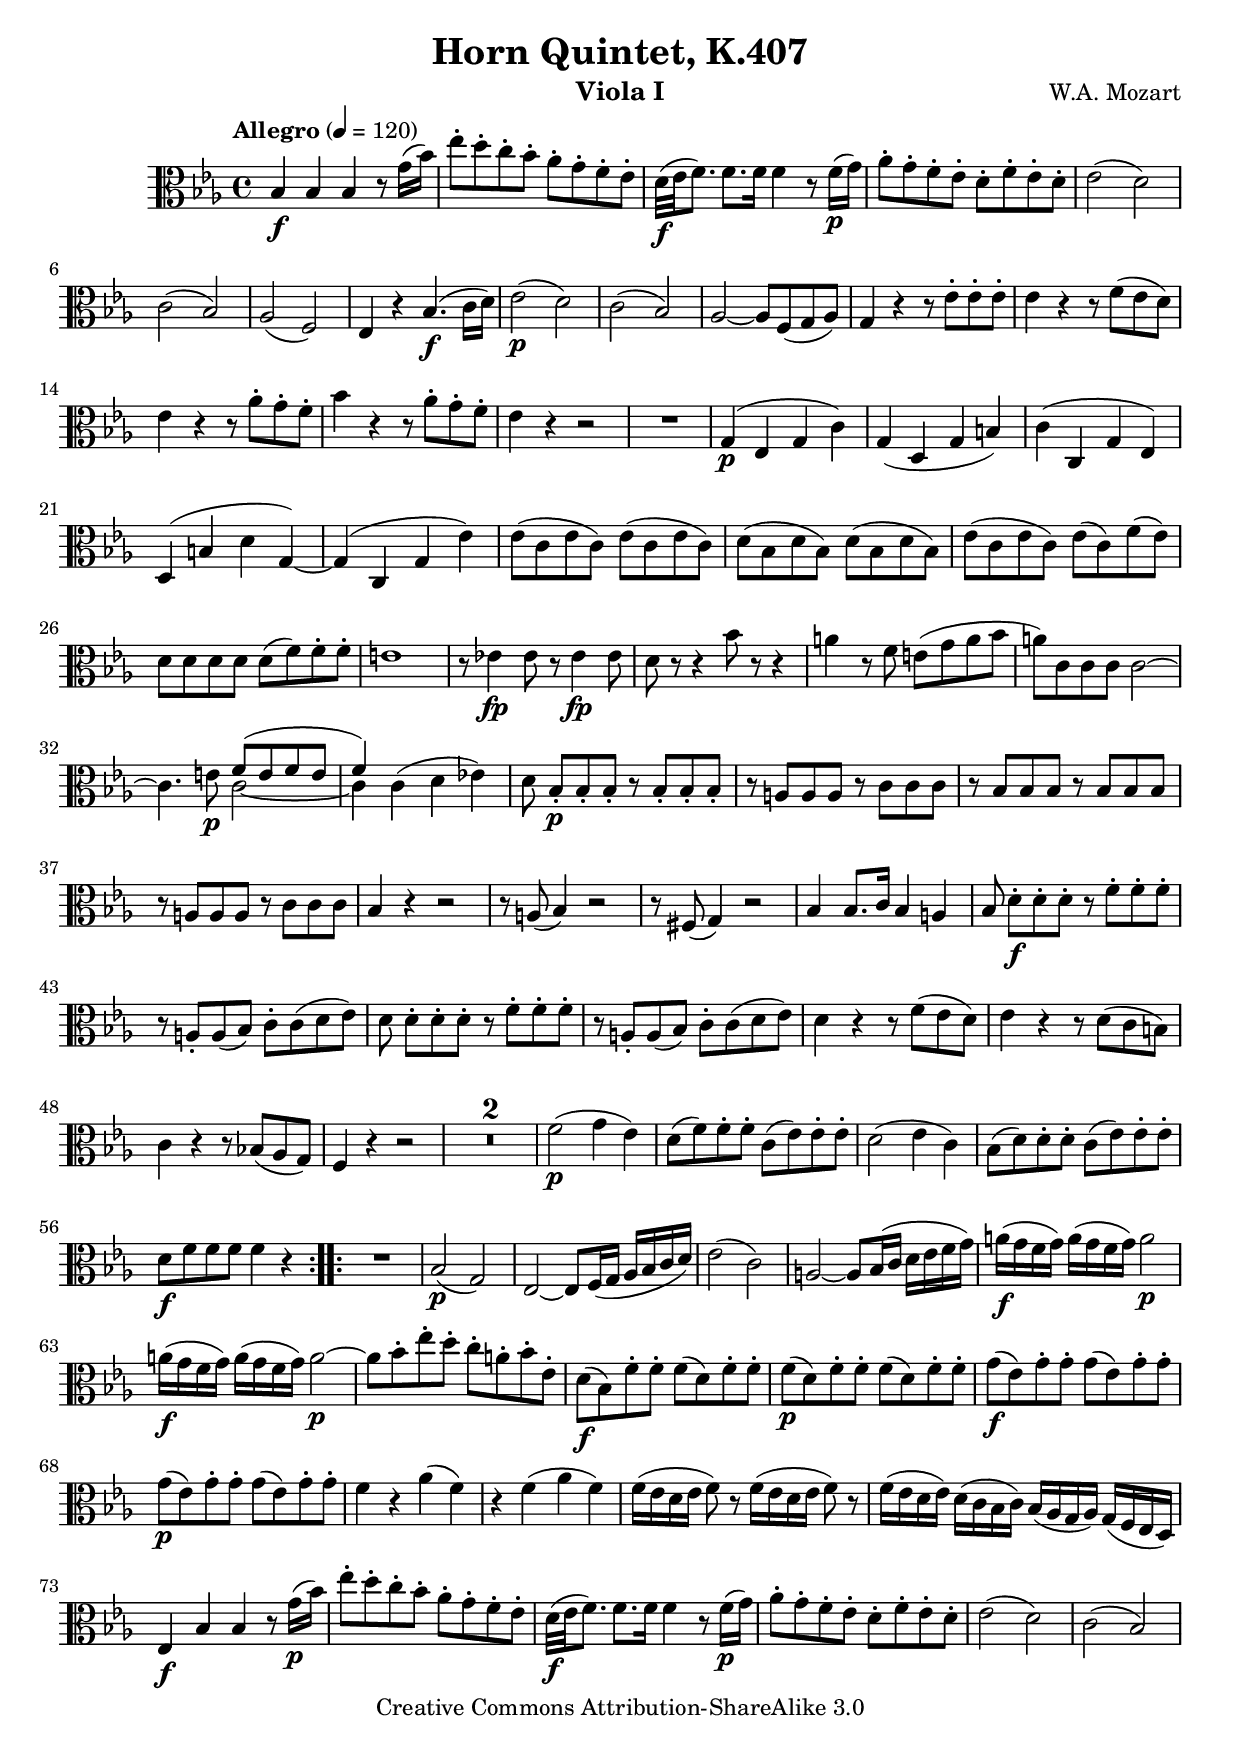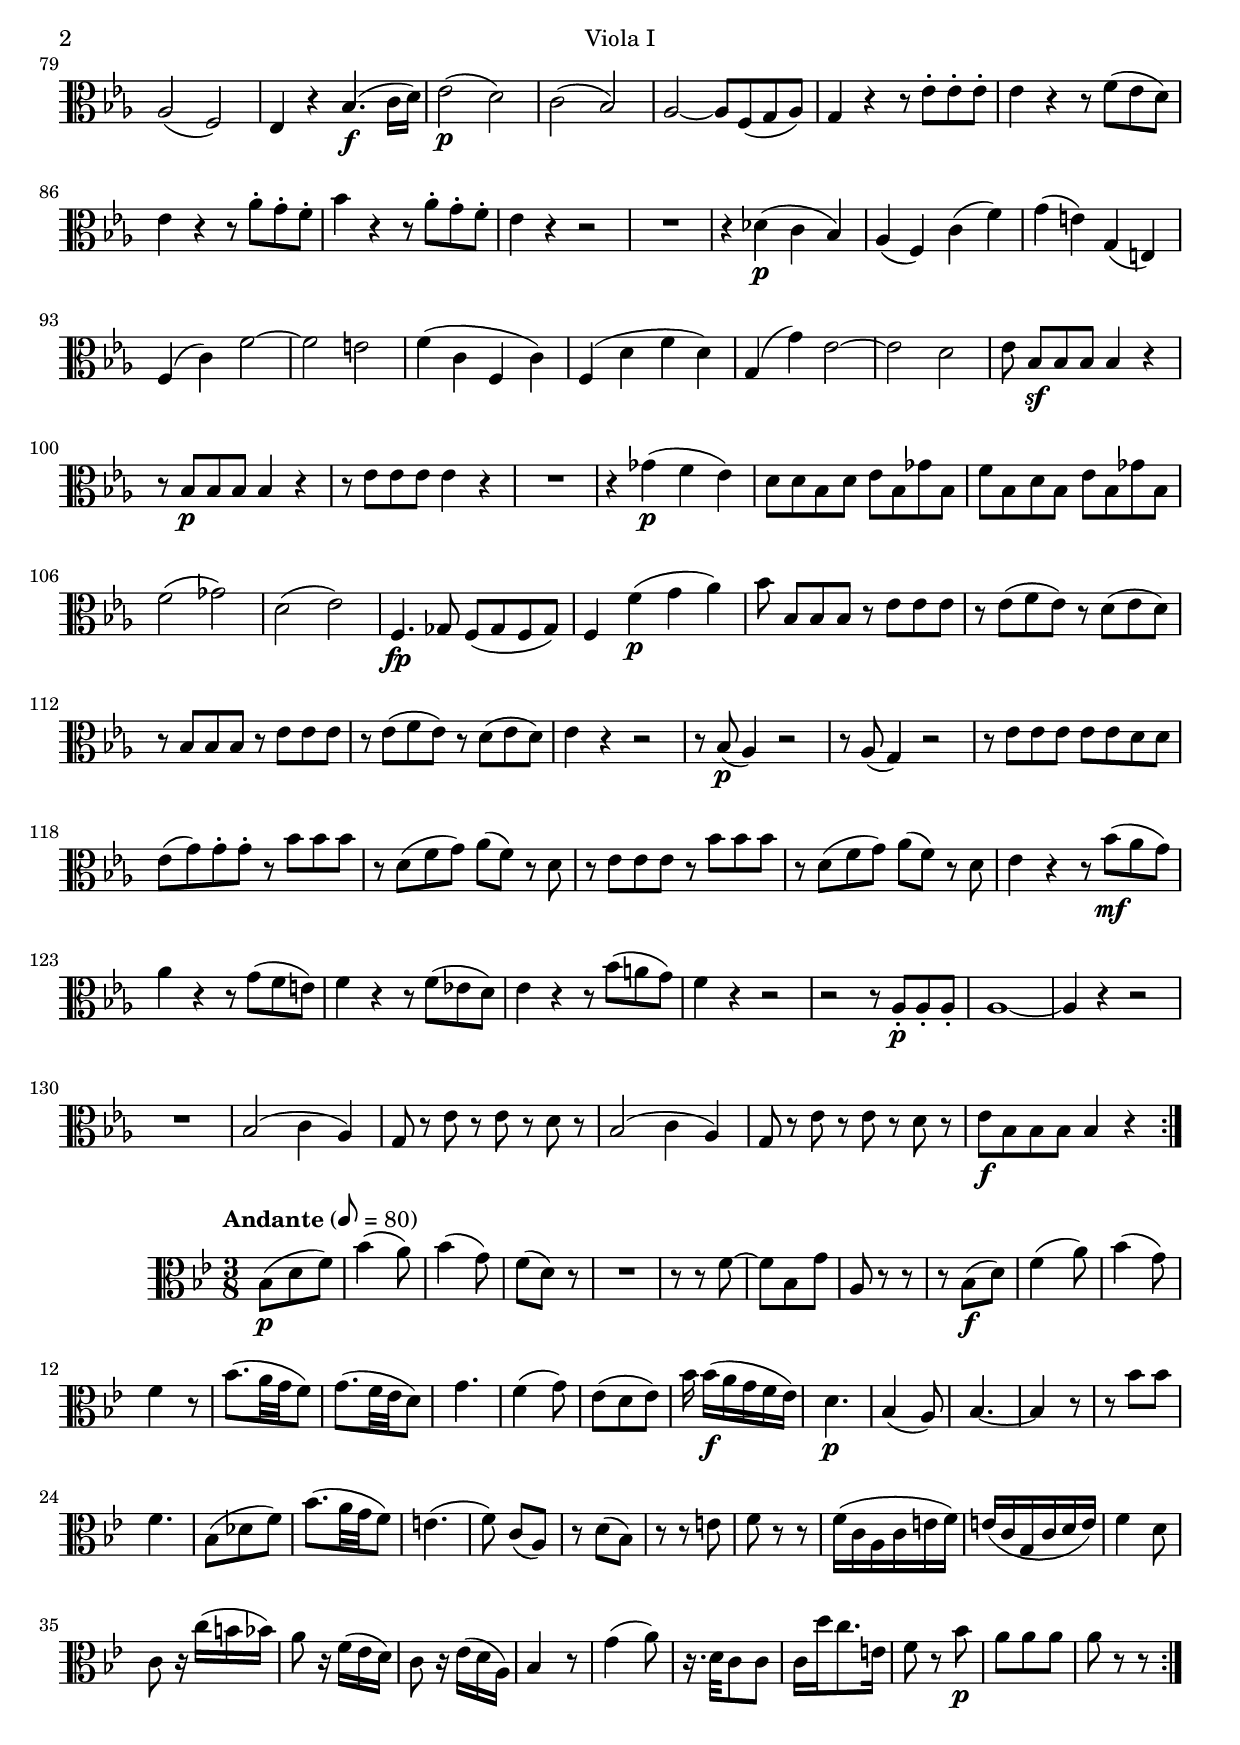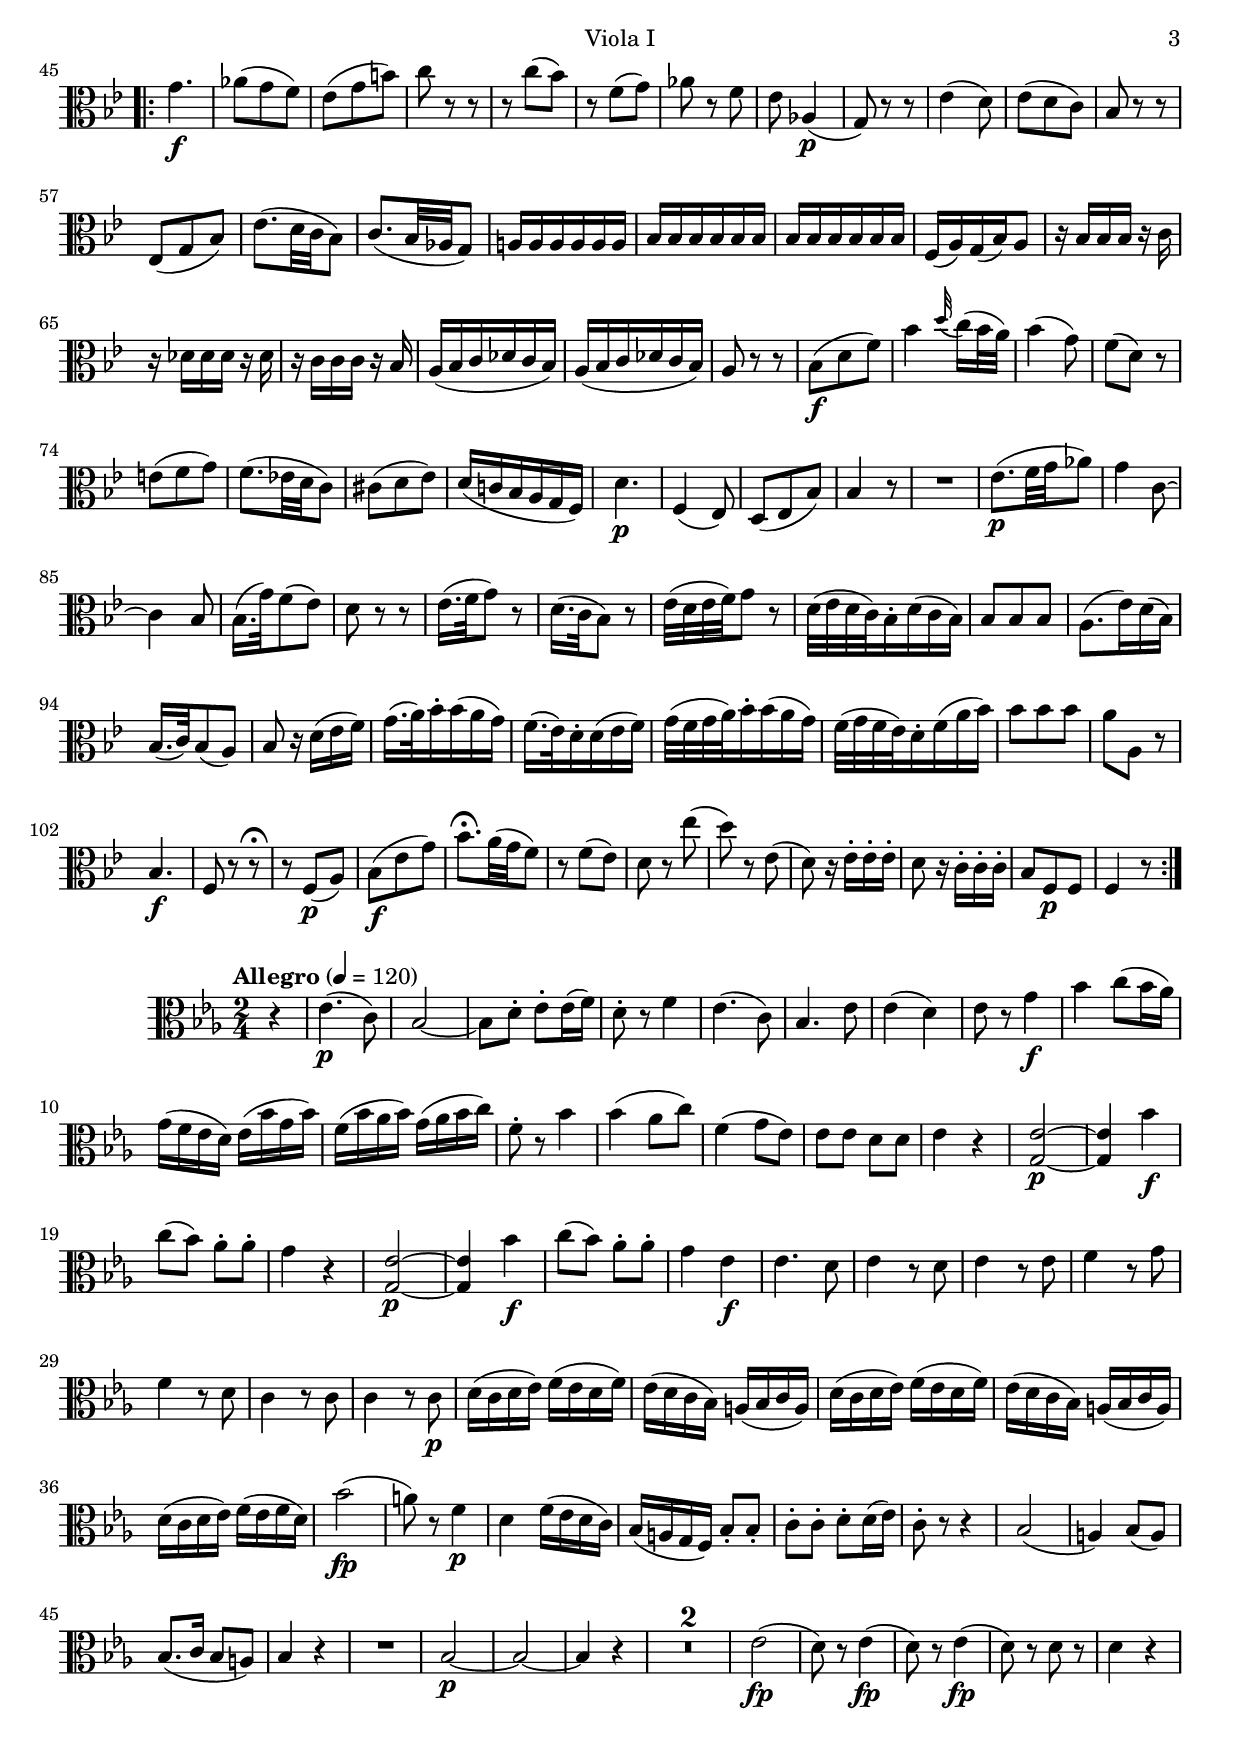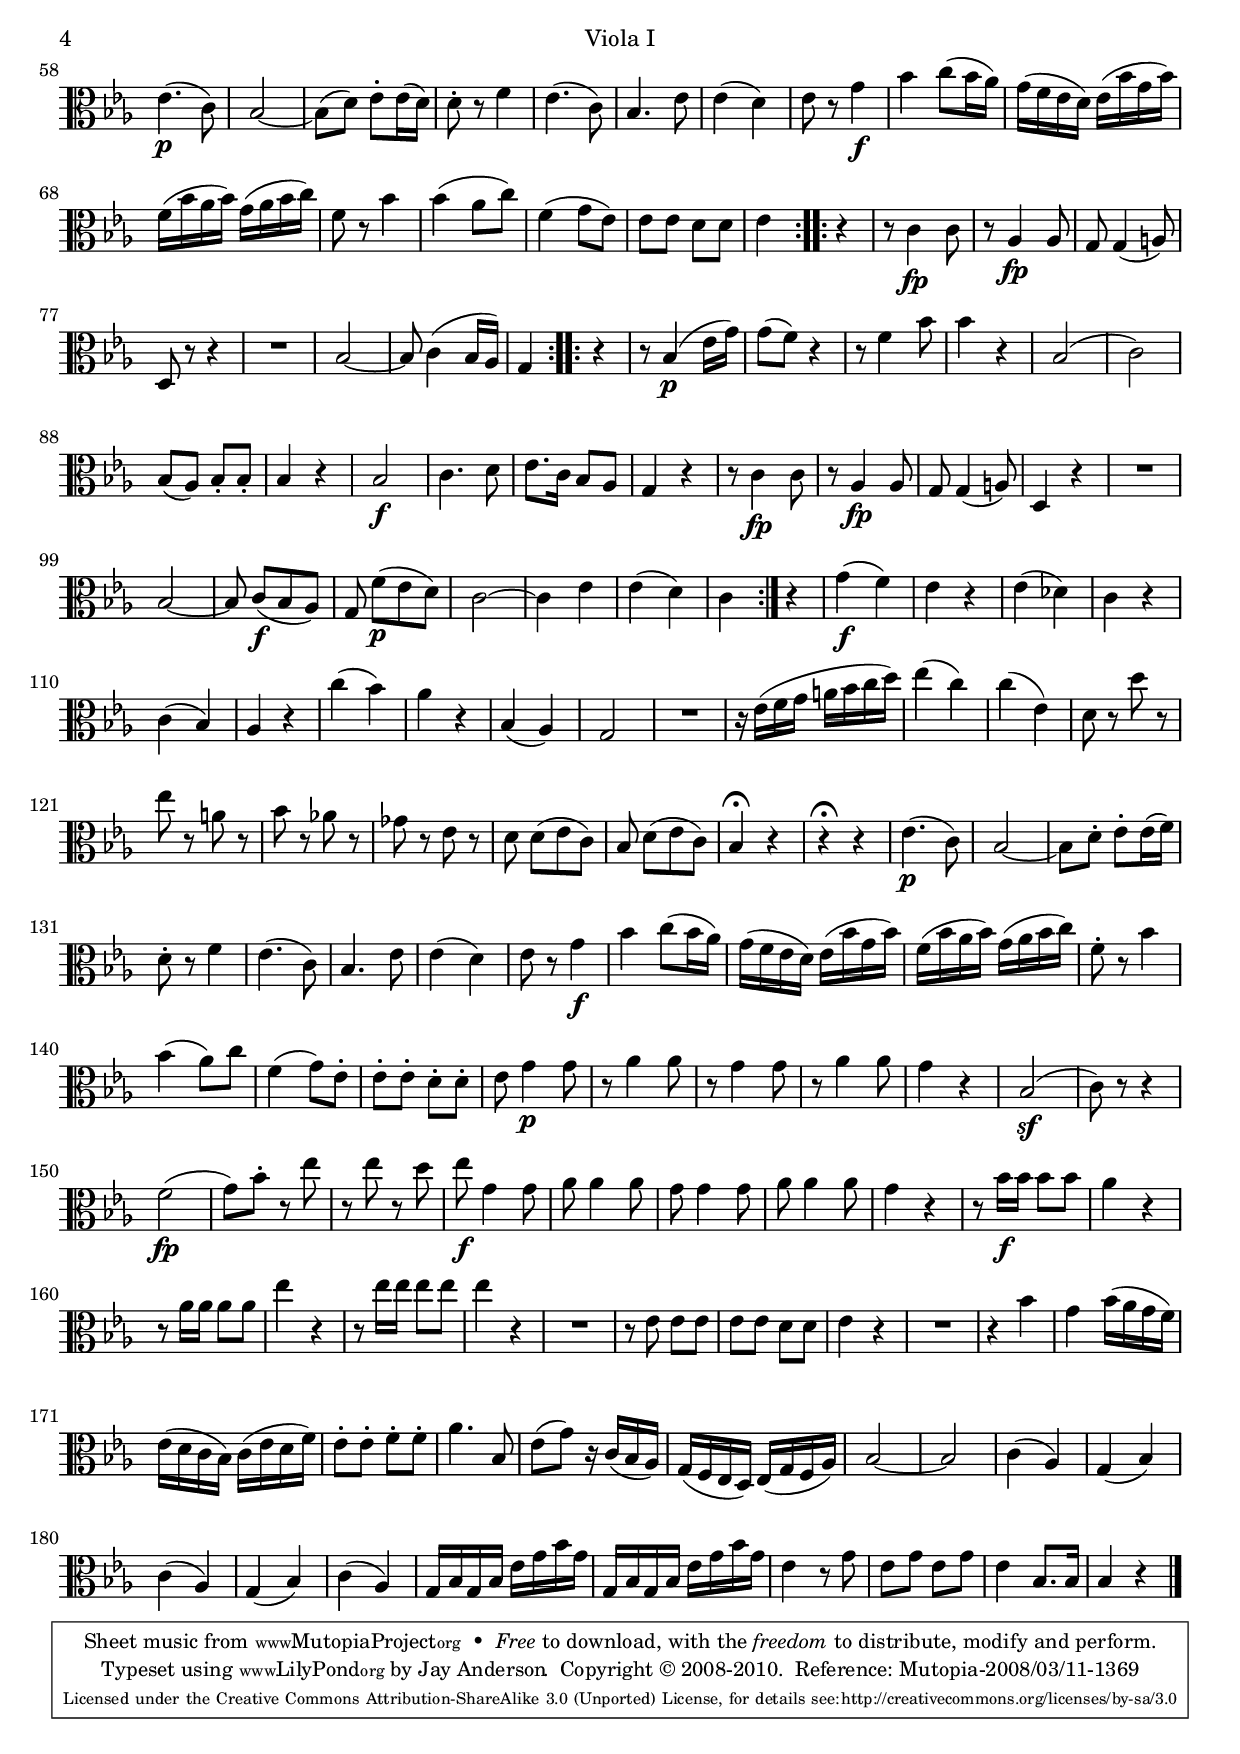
\version "2.13.18"

\include "defs.ily" 
\version "2.13.18"

violaOneMvtI = \relative c'
{
  \clef alto
  \key ees \major
  bes4\f bes bes r8 g'16( bes) |
  ees8-. d-. c-. bes-. aes-. g-. f-. ees-. |
  d32(\f ees f8.) f f16 f4 r8 f16(\p g) |
  aes8-. g-. f-. ees-. d-. f-. ees-. d-. |
  ees2( d) |
  c( bes) |
  aes( f) |
  ees4 r bes'4.(\f c16 d) |
  ees2(\p d) |
  c( bes) |
  aes2~ aes8 f( g aes) |
  g4 r r8 ees'-. ees-. ees-. |
  ees4 r r8 f( ees d) |
  ees4 r r8 aes-. g-. f-. |
  bes4 r r8 aes-. g-. f-. |
  ees4 r r2 |
  R1 |
  g,4(\p ees g c) |
  g( d g b) |
  c( c, g' ees) |
  d( b' d g,~) |
  g( c, g' ees') |
  \repeat unfold 2 {ees8( c ees c)} |
  \repeat unfold 2 {d8( bes d bes)} |
  ees( c ees c) ees( c) f( ees) |
  d d d d d( f) f-. f-. |
  e1 |
  r8 ees4\fp ees8 r ees4\fp ees8 |
  d8 r r4 bes'8 r r4 |
  a4 r8 f e( g a bes |
  a8) c, c c c2~ |
  c4. e8\p << {f8( e f e | f4)} \\ {c2~ | c4} >> c4( d ees) |
  d8 bes[-.\p bes-. bes]-. r bes-. bes-. bes-. |
  r a a a r c c c |
  r bes bes bes r bes bes bes |
  r a a a r c c c |
  bes4 r r2 |
  r8 a( bes4) r2 |
  r8 fis( g4) r2 |
  bes4 bes8. c16 bes4 a |
  bes8 d[-.\f d-. d]-. r f-. f-. f-. |
  r a,-. a( bes) c-. c( d ees) |
  d d[-. d-. d]-. r f-. f-. f-. |
  r a,-. a( bes) c-. c( d ees) |
  d4 r r8 f( ees d) |
  ees4 r r8 d( c b) |
  c4 r r8 bes( aes g) |
  f4 r r2 |
  R1*2 |
  f'2(\p g4 ees) |
  d8( f) f-. f-. c( ees) ees-. ees-. |
  d2( ees4 c) |
  bes8( d) d-. d-. c( ees) ees-. ees-. |
  d\f f f f f4 r |

  %repeat
  R1 |
  bes,2(\p g) |
  ees2~ ees8 f16( g aes bes c d) |
  ees2( c) |
  a2~ a8 bes16( c d ees f g) |
  a16(\f g f g) a( g f g) a2\p |
  a16(\f g f g) a( g f g) a2~\p |
  a8 bes-. ees-. d-. c-. a-. bes-. ees,-. |
  d(\f bes) f'-. f-. f( d) f-. f-. |
  f(\p d) f-. f-.  f( d) f-. f-. |
  g(\f ees) g-. g-.  g( ees) g-. g-. |
  g(\p ees) g-. g-.  g( ees) g-. g-. |
  f4 r aes( f) |
  r f( aes f) |
  f16( ees d ees f8) r f16( ees d ees f8) r |
  f16( ees d ees) d( c bes c) bes( aes g aes) g( f ees d) |
  ees4\f bes' bes r8 g'16(\p bes) |
  ees8-. d-. c-. bes-. aes-. g-. f-. ees-. |
  d32(\f ees f8.) f f16 f4 r8 f16(\p g) |
  aes8-. g-. f-. ees-. d-. f-. ees-. d-. |
  ees2( d) |
  c( bes) |
  aes( f) |
  ees4 r bes'4.(\f c16 d) |
  ees2(\p d) |
  c( bes) |
  aes2~ aes8 f( g aes) |
  g4 r r8 ees'-. ees-. ees-. |
  ees4 r r8 f( ees d) |
  ees4 r r8 aes-. g-. f-. |
  bes4 r r8 aes-. g-. f-. |
  ees4 r r2 |
  R1 |
  r4 des(\p c bes) |
  aes( f) c'( f) |
  g( e) g,( e) |
  f( c') f2~ |
  f e |
  f4( c f, c') |
  f,( d' f d) |
  g,( g') ees2~ |
  ees d |
  ees8 bes[\sf bes bes] bes4 r |
  r8 bes\p bes bes bes4 r |
  r8 ees ees ees ees4 r |
  R1 |
  r4 ges(\p f ees) |
  d8 d bes d ees bes ges' bes, |
  f' bes, d bes ees bes ges' bes, |
  f'2( ges) |
  d( ees) |
  f,4.\fp ges8 f( ges f ges) |
  f4 f'(\p g aes) |
  bes8 bes,[ bes bes] r ees ees ees |
  r ees( f ees) r d( ees d) |
  r bes bes bes r ees ees ees |
  r ees( f ees) r d( ees d) |
  ees4 r r2 |
  r8 bes(\p aes4) r2 |
  r8 aes( g4) r2 |
  r8 ees' ees ees ees ees d d |
  ees( g) g-. g-. r bes bes bes |
  r8 d,( f g) aes( f) r d |
  r ees ees ees r bes' bes bes |
  r8 d,( f g) aes( f) r d |
  ees4 r r8 bes'(\mf aes g) |
  aes4 r r8 g( f e) |
  f4 r r8 f( ees d) |
  ees4 r r8 bes'( a g) |
  f4 r r2 |
  r2 r8 aes,-.\p aes-. aes-. |
  aes1~ |
  aes4 r r2 |
  R1 |
  bes2( c4 aes) |
  g8 r ees' r ees r d r |
  bes2( c4 aes) |
  g8 r ees' r ees r d r |
  ees8\f bes bes bes bes4 r |
}

violaOneMvtII = \relative c'
{
  \clef alto
  \key bes \major
  bes8(\p d f) |
  bes4( a8) |
  bes4( g8) |
  f( d) r |
  R4. |
  r8 r f~ |
  f bes, g' |
  a, r r |
  r bes(\f d) |
  f4( a8) |
  bes4( g8) |
  f4 r8 |
  bes8.( a32 g f8) |
  g8.( f32 ees d8) |
  g4. |
  f4( g8) |
  ees8( d ees) |
  bes'16 bes[(\f a g f ees]) |
  d4.\p |
  bes4( a8) |
  bes4.~ |
  bes4 r8 |
  r8 bes' bes |
  f4. |
  bes,8( des f) |
  bes8.( a32 g f8) |
  e4.( |
  f8) c[( a]) |
  r d( bes) |
  r r e |
  f r r |
  f16( c a c e f) |
  e( c g c d e) |
  f4 d8 |
  c r16 c'( b bes) |
  a8 r16 f( ees d) |
  c8 r16 ees( d a) |
  bes4 r8 |
  g'4( a8) |
  r16. d,32 c8 c |
  c16 d' c8. e,16 |
  f8 r bes\p |
  a a a |
  a r r |

  %repeat
  g4.\f |
  aes8( g f) |
  ees( g b) |
  c r r |
  r c( bes) |
  r f( g) |
  aes r f |
  ees aes,4(\p |
  g8) r r |
  ees'4( d8) |
  ees8( d c) |
  bes r r |
  ees,( g bes) |
  ees8.( d32 c bes8) |
  c8.( bes32 aes g8) |
  \repeat unfold 6 a16 |
  \repeat unfold 12 bes16 |
  f16( a) g( bes) a8 |
  r16 bes bes bes r c |
  r des des des r des |
  r c c c r bes |
  \repeat unfold 2
  {
    a( bes c des c bes) |
  }
  a8 r r |
  bes(\f d f) |
  bes4 \appoggiatura d32 c16( bes32 a) |
  bes4( g8) |
  f( d) r |
  e( f g) |
  f8.( ees32 d c8) |
  cis( d ees) |
  d16( c bes a g f) |
  d'4.\p |
  f,4( ees8) |
  d( ees bes') |
  bes4 r8 |
  R4. |
  ees8.(\p f32 g aes8) |
  g4 c,8~ |
  c4 bes8 |
  bes16.( g'32) f8( ees) |
  d r r |
  ees16.( f32 g8) r |
  d16.( c32 bes8) r |
  ees32( d ees f) g8 r |
  d32( ees d c) bes16-. d( c bes) |
  bes8 bes bes |
  a8.( ees'16) d( bes) |
  bes16.( c32) bes8( a) |
  bes r16 d( ees f) |
  g16.( a32) bes16-. bes( a g) |
  f16.( ees32) d16-. d( ees f) |
  g32( f g a) bes16-. bes( a g) |
  f32( g f ees) d16-. f( a bes) |
  bes8 bes bes |
  a a, r |
  bes4.\f |
  f8 r r\fermata |
  r f(\p a) |
  bes(\f ees g) |
  bes8.\fermata a32( g f8) |
  r8 f( ees) |
  d r ees'( |
  d) r ees,( |
  d) r16 ees-. ees-. ees-. |
  d8 r16 c-. c-. c-. |
  bes8 f\p f |
  f4 r8 |
}

violaOneMvtIII = \relative c'
{
  \clef alto
  \key ees \major
  r4
  ees4.(\p c8) |
  bes2~ |
  bes8 d-. ees-. ees16( f) |
  d8-. r f4 |
  ees4.( c8) |
  bes4. ees8 |
  ees4( d) |
  ees8 r g4\f |
  bes4 c8( bes16 aes) |
  g16( f ees d) ees( bes' g bes) |
  f( bes aes bes) g( aes bes c) |
  f,8-. r bes4 |
  bes( aes8 c) |
  f,4( g8 ees) |
  ees ees d d |
  ees4 r |
  <ees g,>2~\p |
  <ees g,>4 bes'\f |
  c8( bes) aes-. aes-. |
  g4 r |
  <ees g,>2~\p |
  <ees g,>4 bes'\f |
  c8( bes) aes-. aes-. |
  g4 ees\f |
  ees4. d8 |
  ees4 r8 d |
  ees4 r8 ees |
  f4 r8 g |
  f4 r8 d |
  c4 r8 c |
  c4 r8 c\p |
  \repeat unfold 2
  {
    d16( c d ees) f( ees d f) |
    ees( d c bes) a( bes c a) |
  }
  d( c d ees) f( ees f d) |
  bes'2(\fp |
  a8) r f4\p |
  d f16( ees d c) |
  bes( a g f) bes8-. bes-. |
  c-. c-. d-. d16( ees) |
  c8-. r r4 |
  bes2( |
  a4) bes8( a) |
  bes8.( c16 bes8 a) |
  bes4 r |
  R2 |
  bes2~\p | bes~ | bes4 r |
  R2*2 |
  ees2(\fp |
  d8) r ees4(\fp |
  d8) r ees4(\fp |
  d8) r d r |
  d4 r |
  ees4.(\p c8) |
  bes2~ |
  bes8( d) ees8-. ees16( d) |
  d8-. r f4 |
  ees4.( c8) |
  bes4. ees8 |
  ees4( d) |
  ees8 r g4\f |
  bes c8( bes16 aes) |
  g( f ees d) ees( bes' g bes) |
  f( bes aes bes) g( aes bes c) |
  f,8 r bes4 |
  bes( aes8 c) |
  f,4( g8 ees) |
  ees ees d d |
  ees4

  %repeat
  r4 |
  r8 c4\fp c8 |
  r8 aes4\fp aes8 |
  g8 g4( a8) |
  d,8 r r4 |
  R2 |
  bes'2~ |
  bes8 c4( bes16 aes) |
  g4

  %repeat
  r4 |
  r8 bes4(\p ees16 g) |
  g8( f) r4 |
  r8 f4 bes8 |
  bes4 r |
  bes,2( |
  c) |
  bes8( aes) bes-. bes-. |
  bes4 r |
  bes2\f |
  c4. d8 |
  ees8. c16 bes8 aes |
  g4 r |
  r8 c4\fp c8 |
  r8 aes4\fp aes8 |
  g8 g4( a8) |
  d,4 r |
  R2 |
  bes'2~ |
  bes8 c[(\f bes aes]) |
  g f'[(\p ees d]) |
  c2~ |
  c4 ees |
  ees( d) |
  c

  %end repeat
  r4 |
  g'4(\f f) |
  ees r |
  ees( des) |
  c r |
  c( bes) |
  aes r |
  c'( bes) |
  aes r |
  bes,( aes) |
  g2 |
  R2 |
  r16 ees'( f g a bes c d) |
  ees4( c) |
  c( ees,) |
  d8 r d' r |
  ees r a, r |
  bes r aes r |
  ges r ees r |
  d d[( ees c]) |
  bes d[( ees c]) |
  bes4\fermata r |
  r\fermata r |
  ees4.(\p c8) |
  bes2~ |
  bes8 d-. ees-. ees16( f) |
  d8-. r f4 |
  ees4.( c8) |
  bes4. ees8 |
  ees4( d) |
  ees8 r g4\f |
  bes4 c8( bes16 aes) |
  g16( f ees d) ees( bes' g bes) |
  f( bes aes bes) g( aes bes c) |
  f,8-. r bes4 |
  bes( aes8) c |
  f,4( g8) ees-. |
  ees-. ees-. d-. d-. |
  ees8 g4\p g8 |
  r8 aes4 aes8 |
  r8 g4 g8 |
  r8 aes4 aes8 |
  g4 r |
  bes,2(\sf |
  c8) r r4 |
  f2(\fp |
  g8) bes-. r ees |
  r ees r d |
  ees\f g,4 g8 |
  aes8 aes4 aes8 |
  g8 g4 g8 |
  aes8 aes4 aes8 |
  g4 r |
  r8 bes16\f bes bes8 bes |
  aes4 r |
  r8 aes16 aes aes8 aes |
  ees'4 r |
  r8 ees16 ees ees8 ees |
  ees4 r |
  R2 |
  r8 ees, ees ees |
  ees ees d d |
  ees4 r |
  R2 |
  r4 bes' |
  g bes16( aes g f) |
  ees( d c bes) c( ees d f) |
  ees8-. ees-. f-. f-. |
  aes4. bes,8 |
  ees( g) r16 c,( bes aes) |
  g( f ees d) ees( g f aes) |
  bes2~ | bes |
  c4( aes) |
  g( bes) |
  c( aes) |
  g( bes) |
  c( aes) |
  \repeat unfold 2
  {
    g16 bes g bes ees g bes g |
  }
  ees4 r8 g |
  ees g ees g |
  ees4 bes8. bes16 |
  bes4 r |
}
 

instrument = "Viola I"

notesMvtI = \violaOneMvtI
notesMvtII = \violaOneMvtII
notesMvtIII = \violaOneMvtIII

\version "2.13.18"

\include "defs.ily"

\book
{
  \include "header.ily"
  \score
  {
    \new Staff { << \notesMvtI \outlineMvtI >> }
  }
  \score
  {
    \new Staff { << \notesMvtII \outlineMvtII >> }
  }
  \score
  {
    \new Staff { << \notesMvtIII \outlineMvtIII >> }
  }
}

